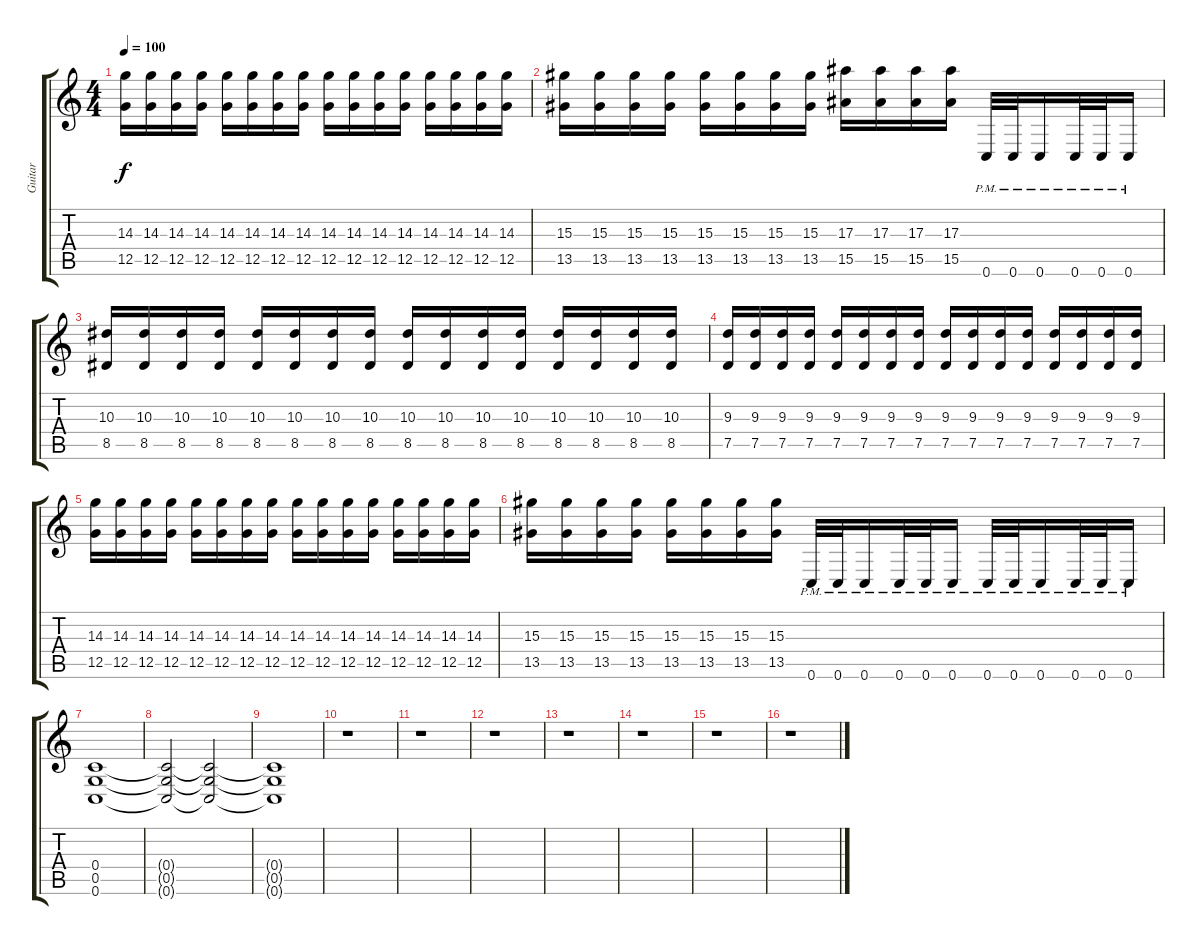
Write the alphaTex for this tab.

\track ("Guitar" "Guitar") {instrument distortionguitar}
\staff {score tabs}
\tuning (D4 A3 F3 C3 G2 C2) {hide}
\ts (4 4)
\tempo 100
\clef g2
\ks c
(14.3 12.5).16{dy f} (14.3 12.5).16 (14.3 12.5).16 (14.3 12.5).16 (14.3 12.5).16 (14.3 12.5).16 (14.3 12.5).16 (14.3 12.5).16 (14.3 12.5).16 (14.3 12.5).16 (14.3 12.5).16 (14.3 12.5).16 (14.3 12.5).16 (14.3 12.5).16 (14.3 12.5).16 (14.3 12.5).16 |
(15.3 13.5).16 (15.3 13.5).16 (15.3 13.5).16 (15.3 13.5).16 (15.3 13.5).16 (15.3 13.5).16 (15.3 13.5).16 (15.3 13.5).16 (17.3 15.5).16 (17.3 15.5).16 (17.3 15.5).16 (17.3 15.5).16 0.6{pm}.32 0.6{pm}.32 0.6{pm}.16 0.6{pm}.32 0.6{pm}.32 0.6{pm}.16 |
(10.3 8.5).16 (10.3 8.5).16 (10.3 8.5).16 (10.3 8.5).16 (10.3 8.5).16 (10.3 8.5).16 (10.3 8.5).16 (10.3 8.5).16 (10.3 8.5).16 (10.3 8.5).16 (10.3 8.5).16 (10.3 8.5).16 (10.3 8.5).16 (10.3 8.5).16 (10.3 8.5).16 (10.3 8.5).16 |
(9.3 7.5).16 (9.3 7.5).16 (9.3 7.5).16 (9.3 7.5).16 (9.3 7.5).16 (9.3 7.5).16 (9.3 7.5).16 (9.3 7.5).16 (9.3 7.5).16 (9.3 7.5).16 (9.3 7.5).16 (9.3 7.5).16 (9.3 7.5).16 (9.3 7.5).16 (9.3 7.5).16 (9.3 7.5).16 |
(14.3 12.5).16 (14.3 12.5).16 (14.3 12.5).16 (14.3 12.5).16 (14.3 12.5).16 (14.3 12.5).16 (14.3 12.5).16 (14.3 12.5).16 (14.3 12.5).16 (14.3 12.5).16 (14.3 12.5).16 (14.3 12.5).16 (14.3 12.5).16 (14.3 12.5).16 (14.3 12.5).16 (14.3 12.5).16 |
(15.3 13.5).16 (15.3 13.5).16 (15.3 13.5).16 (15.3 13.5).16 (15.3 13.5).16 (15.3 13.5).16 (15.3 13.5).16 (15.3 13.5).16 0.6{pm}.32 0.6{pm}.32 0.6{pm}.16 0.6{pm}.32 0.6{pm}.32 0.6{pm}.16 0.6{pm}.32 0.6{pm}.32 0.6{pm}.16 0.6{pm}.32 0.6{pm}.32 0.6{pm}.16 |
(0.4 0.5 0.6).1{volume 9} |
(0.4{t} 0.5{t} 0.6{t}).2 (0.4{t} 0.5{t} 0.6{t}).2{volume 0} |
(0.4{t} 0.5{t} 0.6{t}).1 |
r.1 |
r.1 |
r.1 |
r.1 |
r.1 |
r.1 |
r.1
